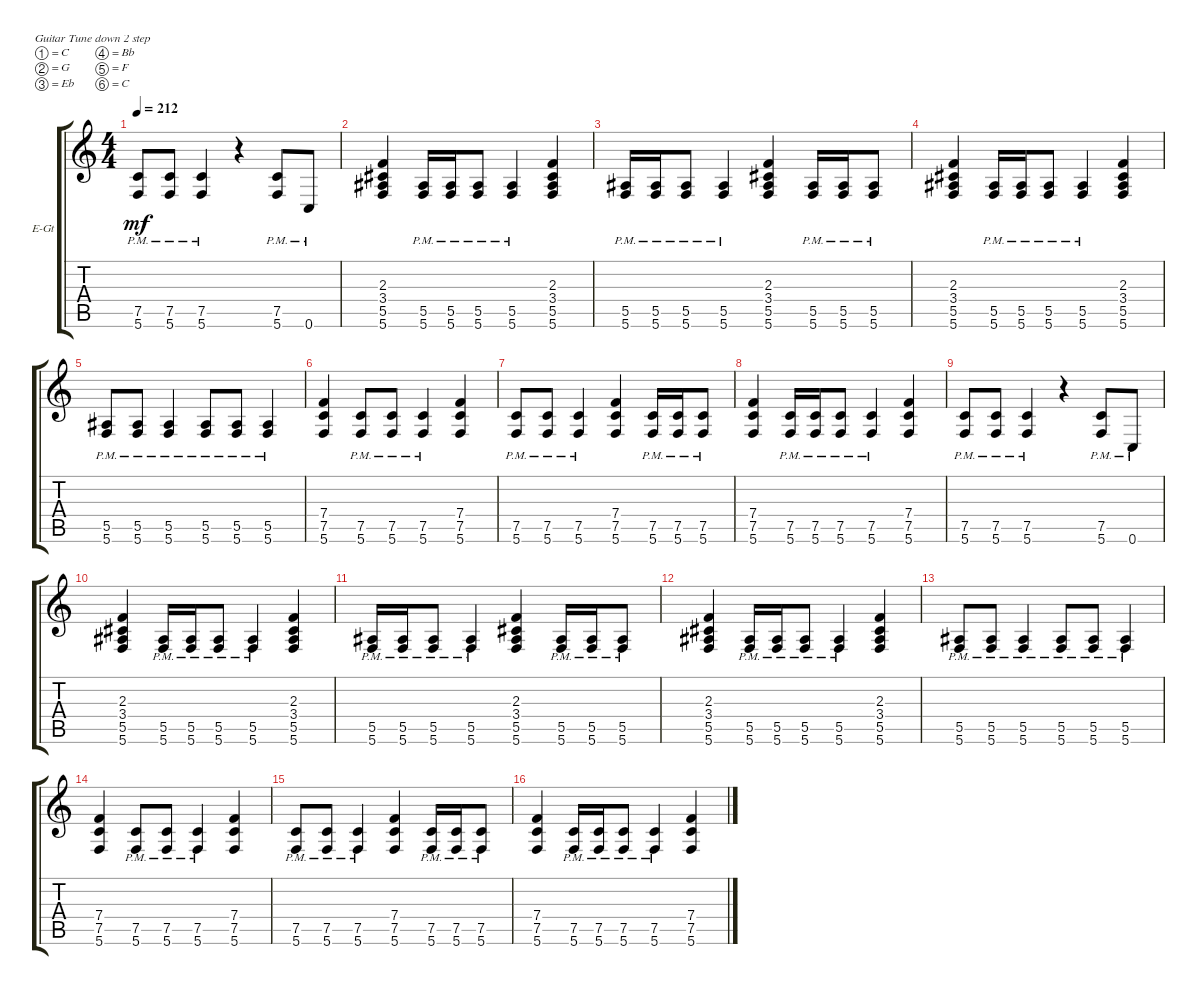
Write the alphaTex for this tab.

\defaultSystemsLayout 4
\bracketExtendMode groupsimilarinstruments
\firstSystemTrackNameOrientation horizontal
\otherSystemsTrackNameOrientation horizontal
\track ("Knight Rhythm" "E-Gt") {instrument overdrivenguitar}
\staff {score tabs}
\tuning (C4 G3 Eb3 Bb2 F2 C2)
\ts (4 4)
\tempo 212
\clef g2
\ks c
(5.6{pm} 7.5{pm}).8{dy mf} (5.6{pm} 7.5{pm}).8 (5.6{pm} 7.5{pm}).4 r.4 (5.6{pm} 7.5{pm}).8 0.6{pm}.8 |
(5.6 5.5 3.4 2.3).4 (5.6{pm} 5.5{pm}).16 (5.6{pm} 5.5{pm}).16 (5.6{pm} 5.5{pm}).8 (5.6{pm} 5.5{pm}).4 (5.6 5.5 3.4 2.3).4 |
(5.6{pm} 5.5{pm}).16 (5.6{pm} 5.5{pm}).16 (5.6{pm} 5.5{pm}).8 (5.6{pm} 5.5{pm}).4 (5.6 5.5 3.4 2.3).4 (5.6{pm} 5.5{pm}).16 (5.6{pm} 5.5{pm}).16 (5.6{pm} 5.5{pm}).8 |
(5.6 5.5 3.4 2.3).4 (5.6{pm} 5.5{pm}).16 (5.6{pm} 5.5{pm}).16 (5.6{pm} 5.5{pm}).8 (5.6{pm} 5.5{pm}).4 (5.6 5.5 3.4 2.3).4 |
(5.6{pm} 5.5{pm}).8 (5.6{pm} 5.5{pm}).8 (5.6{pm} 5.5{pm}).4 (5.6{pm} 5.5{pm}).8 (5.6{pm} 5.5{pm}).8 (5.6{pm} 5.5{pm}).4 |
(5.6 7.5 7.4).4 (5.6{pm} 7.5{pm}).8 (5.6{pm} 7.5{pm}).8 (5.6{pm} 7.5{pm}).4 (5.6 7.5 7.4).4 |
(5.6{pm} 7.5{pm}).8 (5.6{pm} 7.5{pm}).8 (5.6{pm} 7.5{pm}).4 (5.6 7.5 7.4).4 (5.6{pm} 7.5{pm}).16 (5.6{pm} 7.5{pm}).16 (5.6{pm} 7.5{pm}).8 |
(5.6 7.5 7.4).4 (5.6{pm} 7.5{pm}).16 (5.6{pm} 7.5{pm}).16 (5.6{pm} 7.5{pm}).8 (5.6{pm} 7.5{pm}).4 (5.6 7.5 7.4).4 |
(5.6{pm} 7.5{pm}).8 (5.6{pm} 7.5{pm}).8 (5.6{pm} 7.5{pm}).4 r.4 (5.6{pm} 7.5{pm}).8 0.6{pm}.8 |
(5.6 5.5 3.4 2.3).4 (5.6{pm} 5.5{pm}).16 (5.6{pm} 5.5{pm}).16 (5.6{pm} 5.5{pm}).8 (5.6{pm} 5.5{pm}).4 (5.6 5.5 3.4 2.3).4 |
(5.6{pm} 5.5{pm}).16 (5.6{pm} 5.5{pm}).16 (5.6{pm} 5.5{pm}).8 (5.6{pm} 5.5{pm}).4 (5.6 5.5 3.4 2.3).4 (5.6{pm} 5.5{pm}).16 (5.6{pm} 5.5{pm}).16 (5.6{pm} 5.5{pm}).8 |
(5.6 5.5 3.4 2.3).4 (5.6{pm} 5.5{pm}).16 (5.6{pm} 5.5{pm}).16 (5.6{pm} 5.5{pm}).8 (5.6{pm} 5.5{pm}).4 (5.6 5.5 3.4 2.3).4 |
(5.6{pm} 5.5{pm}).8 (5.6{pm} 5.5{pm}).8 (5.6{pm} 5.5{pm}).4 (5.6{pm} 5.5{pm}).8 (5.6{pm} 5.5{pm}).8 (5.6{pm} 5.5{pm}).4 |
(5.6 7.5 7.4).4 (5.6{pm} 7.5{pm}).8 (5.6{pm} 7.5{pm}).8 (5.6{pm} 7.5{pm}).4 (5.6 7.5 7.4).4 |
(5.6{pm} 7.5{pm}).8 (5.6{pm} 7.5{pm}).8 (5.6{pm} 7.5{pm}).4 (5.6 7.5 7.4).4 (5.6{pm} 7.5{pm}).16 (5.6{pm} 7.5{pm}).16 (5.6{pm} 7.5{pm}).8 |
(5.6 7.5 7.4).4 (5.6{pm} 7.5{pm}).16 (5.6{pm} 7.5{pm}).16 (5.6{pm} 7.5{pm}).8 (5.6{pm} 7.5{pm}).4 (5.6 7.5 7.4).4
